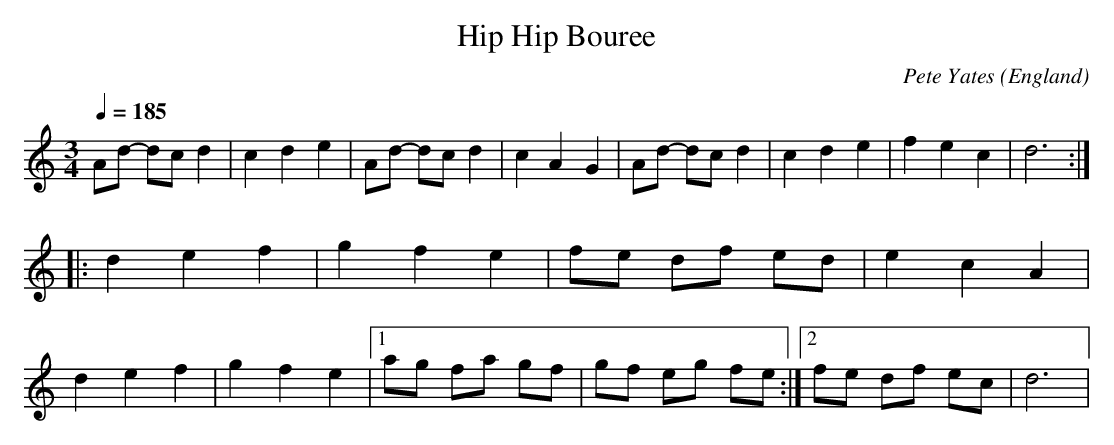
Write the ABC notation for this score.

X:1
T:Hip Hip Bouree
C:Pete Yates
L:1/8
M:3/4
O:England
Q:1/4=185
K:C major
Ad- dc d2|c2d2e2|Ad- dc d2|c2A2G2|Ad- dc d2|c2d2e2|f2e2c2|d6:|
|:d2e2f2|g2f2e2|fe df ed|e2c2A2|
d2e2f2|g2f2e2|1ag fa gf|gf eg fe:|2fe df ec|d6|
